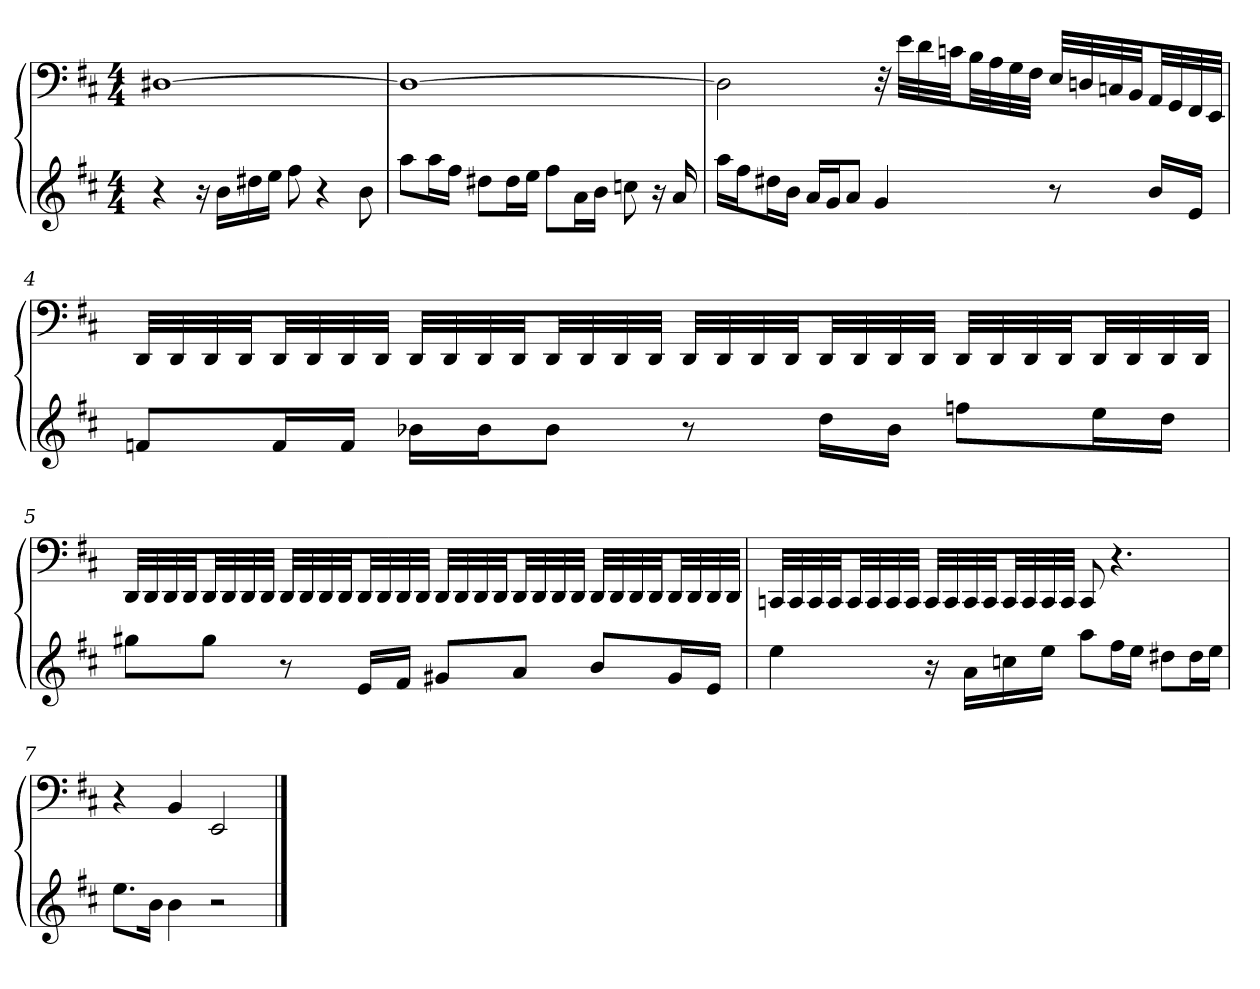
**kern	**kern
*part1	*part1
*staff2	*staff1
*clefG2	*clefF4
*k[f#c#]	*k[f#c#]
*D:	*D:
*M4/4	*M4/4
=1	=1
4r	[1D#X
16r	.
16b\LL	.
16dd#X\	.
16ee\JJ	.
8ff#	.
4r	.
8b	.
=2	=2
8aa\L	1D#_
16aa\L	.
16ff#\JJ	.
8dd#X\L	.
16dd#\L	.
16ee\JJ	.
8ff#\L	.
16a\L	.
16b\JJ	.
8ccn	.
16r	.
16a	.
=3	=3
16aa\LL	2D#]
16ff#\J	.
16dd#X\L	.
16b\JJ	.
16a/LL	.
16g/J	.
8a/J	.
4g	32r
.	32e\LLL
.	32d\
.	32cn\JJ
.	32B\LL
.	32A\
.	32G\
.	32F#\JJJ
8r	32E/LLL
.	32Dn/
.	32Cn/
.	32BB/JJ
16b/LL	32AA/LL
.	32GG/
16e/JJ	32FF#/
.	32EE/JJJ
=4	=4
8fn/L	32DD/LLL
.	32DD/
.	32DD/
.	32DD/JJ
16f/L	32DD/LL
.	32DD/
16f/JJ	32DD/
.	32DD/JJJ
16b-X\LL	32DD/LLL
.	32DD/
16b-\J	32DD/
.	32DD/JJ
8b-\J	32DD/LL
.	32DD/
.	32DD/
.	32DD/JJJ
8r	32DD/LLL
.	32DD/
.	32DD/
.	32DD/JJ
16dd\LL	32DD/LL
.	32DD/
16b-\JJ	32DD/
.	32DD/JJJ
8ffn\L	32DD/LLL
.	32DD/
.	32DD/
.	32DD/JJ
16ee\L	32DD/LL
.	32DD/
16dd\JJ	32DD/
.	32DD/JJJ
=5	=5
8gg#X\L	32DD/LLL
.	32DD/
.	32DD/
.	32DD/JJ
8gg#\J	32DD/LL
.	32DD/
.	32DD/
.	32DD/JJJ
8r	32DD/LLL
.	32DD/
.	32DD/
.	32DD/JJ
16e/LL	32DD/LL
.	32DD/
16f#/JJ	32DD/
.	32DD/JJJ
8g#X/L	32DD/LLL
.	32DD/
.	32DD/
.	32DD/JJ
8a/J	32DD/LL
.	32DD/
.	32DD/
.	32DD/JJJ
8b/L	32DD/LLL
.	32DD/
.	32DD/
.	32DD/JJ
16g#/L	32DD/LL
.	32DD/
16e/JJ	32DD/
.	32DD/JJJ
=6	=6
4ee	32CCn/LLL
.	32CC/
.	32CC/
.	32CC/JJ
.	32CC/LL
.	32CC/
.	32CC/
.	32CC/JJJ
16r	32CC/LLL
.	32CC/
16a\LL	32CC/
.	32CC/JJ
16ccn\	32CC/LL
.	32CC/
16ee\JJ	32CC/
.	32CC/JJJ
8aa\L	8CC
16ff#\L	4.r
16ee\JJ	.
8dd#X\L	.
16dd#\L	.
16ee\JJ	.
=7	=7
8.ee\L	4r
16b\Jk	.
4b	4BB
2r	2EE
==	==
*-	*-
